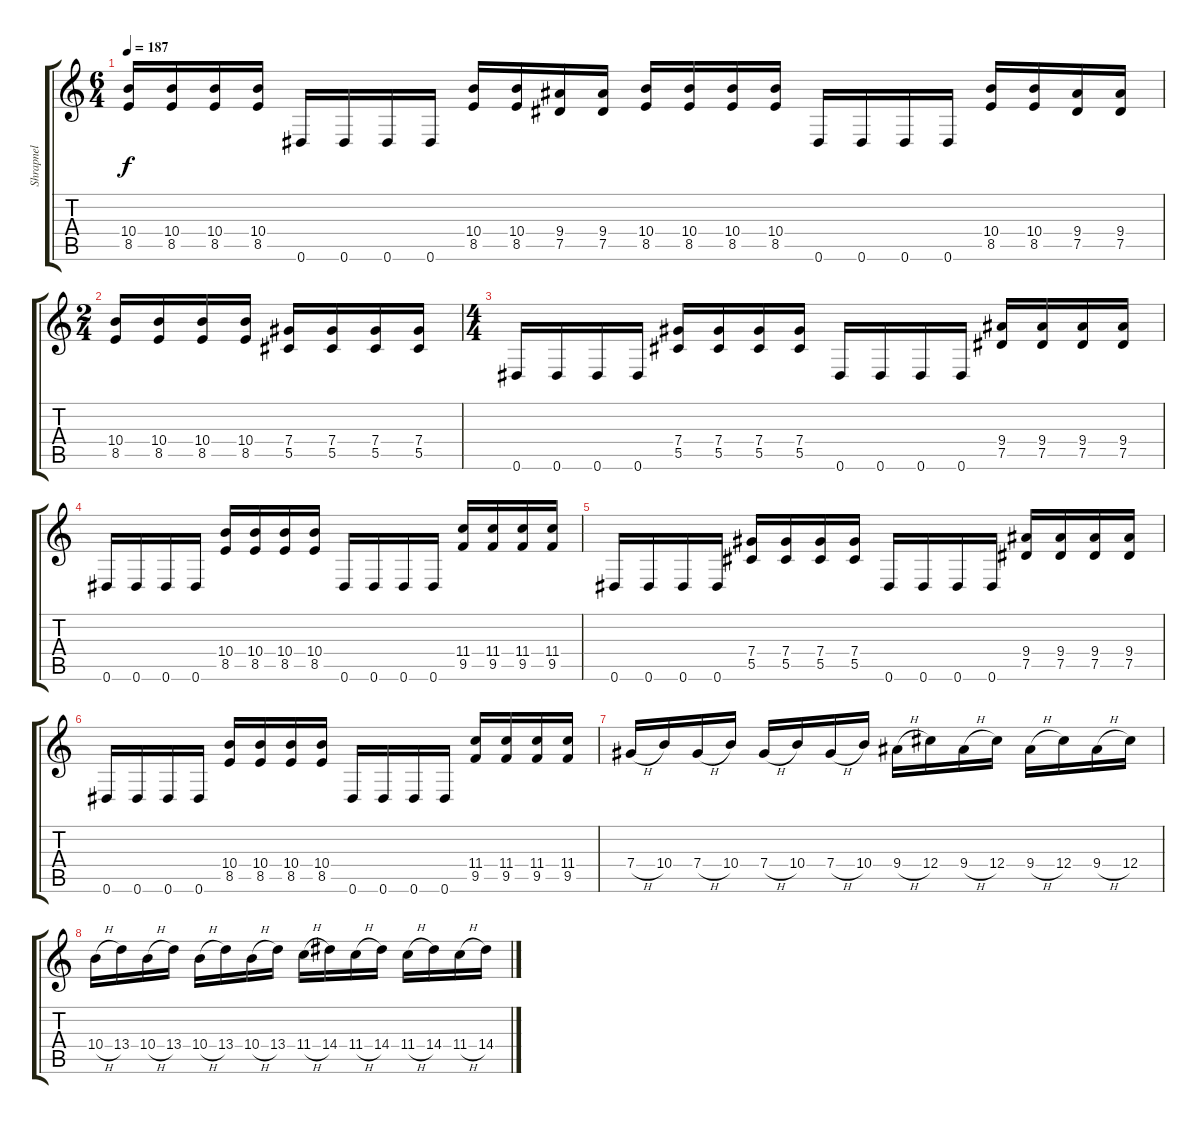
\track ("Shrapnel" "Shrapnel") {instrument distortionguitar}
\staff {score tabs}
\tuning (Eb4 Bb3 Gb3 Db3 Ab2 Eb2) {hide}
\ts (6 4)
\tempo 187
\clef g2
\ks c
(10.4 8.5).16{dy f} (10.4 8.5).16 (10.4 8.5).16 (10.4 8.5).16 0.6.16 0.6.16 0.6.16 0.6.16 (10.4 8.5).16 (10.4 8.5).16 (9.4 7.5).16 (9.4 7.5).16 (10.4 8.5).16 (10.4 8.5).16 (10.4 8.5).16 (10.4 8.5).16 0.6.16 0.6.16 0.6.16 0.6.16 (10.4 8.5).16 (10.4 8.5).16 (9.4 7.5).16 (9.4 7.5).16 |
\ts (2 4)
(10.4 8.5).16 (10.4 8.5).16 (10.4 8.5).16 (10.4 8.5).16 (7.4 5.5).16 (7.4 5.5).16 (7.4 5.5).16 (7.4 5.5).16 |
\ts (4 4)
0.6.16 0.6.16 0.6.16 0.6.16 (7.4 5.5).16 (7.4 5.5).16 (7.4 5.5).16 (7.4 5.5).16 0.6.16 0.6.16 0.6.16 0.6.16 (9.4 7.5).16 (9.4 7.5).16 (9.4 7.5).16 (9.4 7.5).16 |
0.6.16 0.6.16 0.6.16 0.6.16 (10.4 8.5).16 (10.4 8.5).16 (10.4 8.5).16 (10.4 8.5).16 0.6.16 0.6.16 0.6.16 0.6.16 (11.4 9.5).16 (11.4 9.5).16 (11.4 9.5).16 (11.4 9.5).16 |
0.6.16 0.6.16 0.6.16 0.6.16 (7.4 5.5).16 (7.4 5.5).16 (7.4 5.5).16 (7.4 5.5).16 0.6.16 0.6.16 0.6.16 0.6.16 (9.4 7.5).16 (9.4 7.5).16 (9.4 7.5).16 (9.4 7.5).16 |
0.6.16 0.6.16 0.6.16 0.6.16 (10.4 8.5).16 (10.4 8.5).16 (10.4 8.5).16 (10.4 8.5).16 0.6.16 0.6.16 0.6.16 0.6.16 (11.4 9.5).16 (11.4 9.5).16 (11.4 9.5).16 (11.4 9.5).16 |
7.4{h}.16 10.4.16 7.4{h}.16 10.4.16 7.4{h}.16 10.4.16 7.4{h}.16 10.4.16 9.4{h}.16 12.4.16 9.4{h}.16 12.4.16 9.4{h}.16 12.4.16 9.4{h}.16 12.4.16 |
10.4{h}.16 13.4.16 10.4{h}.16 13.4.16 10.4{h}.16 13.4.16 10.4{h}.16 13.4.16 11.4{h}.16 14.4.16 11.4{h}.16 14.4.16 11.4{h}.16 14.4.16 11.4{h}.16 14.4.16
